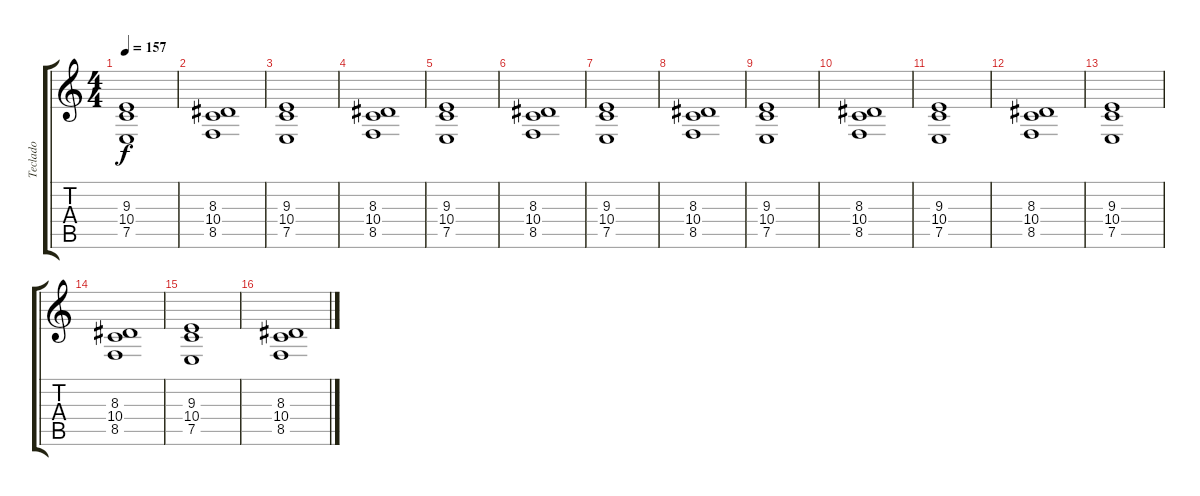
\track ("Teclado" "Teclado") {instrument stringensemble2}
\staff {score tabs}
\tuning (E4 B3 G3 D3 A2 E2) {hide}
\ts (4 4)
\tempo 157
\clef g2
\ks c
(9.3 10.4 7.5).1{dy f} |
(8.3 10.4 8.5).1 |
(9.3 10.4 7.5).1 |
(8.3 10.4 8.5).1 |
(9.3 10.4 7.5).1 |
(8.3 10.4 8.5).1 |
(9.3 10.4 7.5).1 |
(8.3 10.4 8.5).1 |
(9.3 10.4 7.5).1 |
(8.3 10.4 8.5).1 |
(9.3 10.4 7.5).1 |
(8.3 10.4 8.5).1 |
(9.3 10.4 7.5).1 |
(8.3 10.4 8.5).1 |
(9.3 10.4 7.5).1 |
(8.3 10.4 8.5).1
